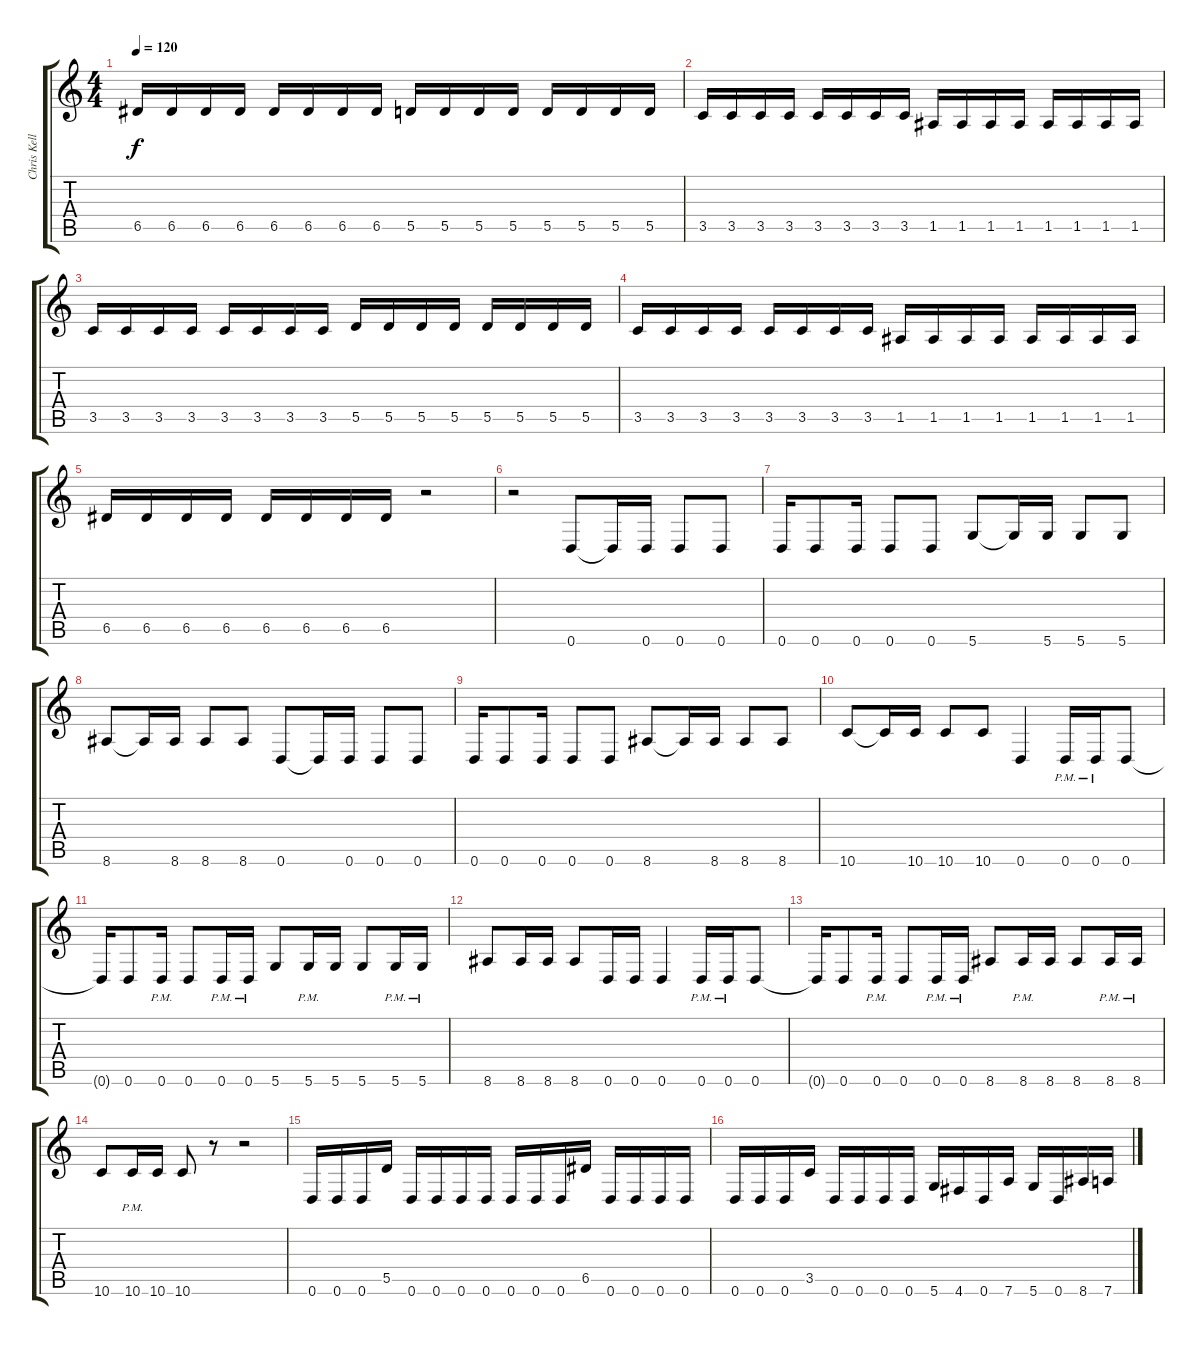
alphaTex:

\track ("Chris Kells" "Chris Kell") {instrument electricbasspick}
\staff {score tabs}
\tuning (E4 B3 G3 D3 A2 D2) {hide}
\ts (4 4)
\tempo 120
\clef g2
\ks c
6.5.16{dy f} 6.5.16 6.5.16 6.5.16 6.5.16 6.5.16 6.5.16 6.5.16 5.5.16 5.5.16 5.5.16 5.5.16 5.5.16 5.5.16 5.5.16 5.5.16 |
3.5.16 3.5.16 3.5.16 3.5.16 3.5.16 3.5.16 3.5.16 3.5.16 1.5.16 1.5.16 1.5.16 1.5.16 1.5.16 1.5.16 1.5.16 1.5.16 |
3.5.16 3.5.16 3.5.16 3.5.16 3.5.16 3.5.16 3.5.16 3.5.16 5.5.16 5.5.16 5.5.16 5.5.16 5.5.16 5.5.16 5.5.16 5.5.16 |
3.5.16 3.5.16 3.5.16 3.5.16 3.5.16 3.5.16 3.5.16 3.5.16 1.5.16 1.5.16 1.5.16 1.5.16 1.5.16 1.5.16 1.5.16 1.5.16 |
6.5.16 6.5.16 6.5.16 6.5.16 6.5.16 6.5.16 6.5.16 6.5.16 r.2 |
r.2 0.6.8 0.6{t}.16 0.6.16 0.6.8 0.6.8 |
0.6.16 0.6.8 0.6.16 0.6.8 0.6.8 5.6.8 5.6{t}.16 5.6.16 5.6.8 5.6.8 |
8.6.8 8.6{t}.16 8.6.16 8.6.8 8.6.8 0.6.8 0.6{t}.16 0.6.16 0.6.8 0.6.8 |
0.6.16 0.6.8 0.6.16 0.6.8 0.6.8 8.6.8 8.6{t}.16 8.6.16 8.6.8 8.6.8 |
10.6.8 10.6{t}.16 10.6.16 10.6.8 10.6.8 0.6.4 0.6{pm}.16 0.6{pm}.16 0.6.8 |
0.6{t}.16 0.6.8 0.6{pm}.16 0.6.8 0.6{pm}.16 0.6{pm}.16 5.6.8 5.6{pm}.16 5.6.16 5.6.8 5.6{pm}.16 5.6{pm}.16 |
8.6.8 8.6.16 8.6.16 8.6.8 0.6.16 0.6.16 0.6.4 0.6{pm}.16 0.6{pm}.16 0.6.8 |
0.6{t}.16 0.6.8 0.6{pm}.16 0.6.8 0.6{pm}.16 0.6{pm}.16 8.6.8 8.6{pm}.16 8.6.16 8.6.8 8.6{pm}.16 8.6{pm}.16 |
10.6.8 10.6{pm}.16 10.6.16 10.6.8 r.8 r.2 |
0.6.16 0.6.16 0.6.16 5.5.16 0.6.16 0.6.16 0.6.16 0.6.16 0.6.16 0.6.16 0.6.16 6.5.16 0.6.16 0.6.16 0.6.16 0.6.16 |
0.6.16 0.6.16 0.6.16 3.5.16 0.6.16 0.6.16 0.6.16 0.6.16 5.6.16 4.6.16 0.6.16 7.6.16 5.6.16 0.6.16 8.6.16 7.6.16
